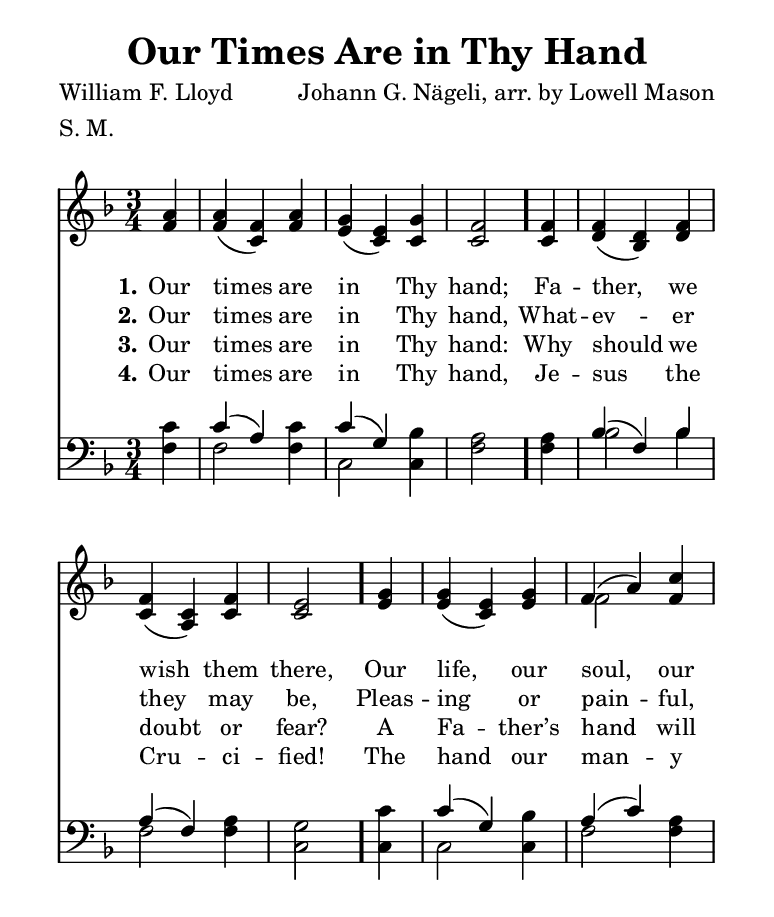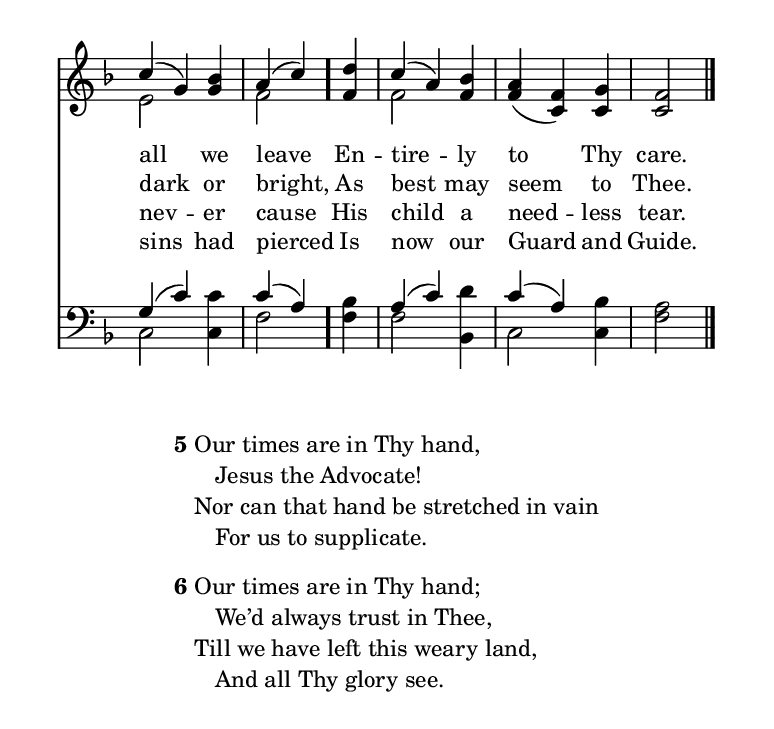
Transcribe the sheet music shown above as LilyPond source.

\include "common/global.ily"
\paper {
  \include "common/paper.ily"
  ragged-bottom = ##t
}

\header{
  hymnnumber = "257"
  title = "Our Times Are in Thy Hand"
  tunename = "Dennis" % from Metrical Index of Tunes
  meter = "S. M." % from Metrical Index of Tunes
  poet = "William F. Lloyd" % see https://hymnary.org/text/my_times_are_in_thy_hand_my_god_i_wish
  composer = "Johann G. Nägeli, arr. by Lowell Mason" % see https://hymnary.org/tune/dennis_nageli
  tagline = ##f
}

global = {
  \include "common/overrides.ily"
  \override Staff.TimeSignature.style = #'numbered
  \time 3/4
  \override Score.MetronomeMark.transparent = ##t % hide all fermata changes too
  \tempo 4=80
  \key f \major
  \partial 4
  \autoBeamOff
}

notesSoprano = {
\global
\relative c'' {

  a4 | a( f) a | g( e) g | f2
  f4 | f( d) f | f( c) f | e2 \eogbreak
  g4 | g( e) g | f( a) c | c( g) bes | a( c)
  d4 | c( a) bes | a( f) g | f2 \eogbreak

  \bar "|."

}
}

notesAlto = {
\global
\relative e' {

  f4 | f( c) f | e( c) c | c2
  c4 | d( bes) d | c( a) c | c2
  e4 | e( c) e | f2 f4 | e2 g4 | f2
  f4 | f2 f4 | f( c) c | c2

}
}

notesTenor = {
\global
\relative a {

  c4 | c( a) c | c( g) bes | a2
  a4 | bes( f) bes | a( f) a | g2
  c4 | c( g) bes | a( c) a | g( c) c | c( a)
  bes4 | a( c) d | c( a) bes | a2

}
}

notesBass = {
\global
\relative f {

  f4 | f2 f4 | c2 c4 | f2
  f4 | bes2 bes4 | f2 f4 | c2
  c4 | c2 c4 | f2 f4 | c2 c4 | f2
  f4 | f2 bes,4 | c2 c4 | f2

}
}

wordsA = \lyricmode {
\set stanza = "1."

Our times are in Thy hand; \bar "."
Fa -- ther, we wish them there, \bar "."
Our life, our soul, our all we leave \bar "."
En -- tire -- ly to Thy care. \bar "."

}

wordsB = \lyricmode {
\set stanza = "2."

Our times are in Thy hand,
What -- ev -- er they may be,
Pleas -- ing or pain -- ful, dark or bright,
As best may seem to Thee.

}

wordsC = \lyricmode {
\set stanza = "3."

Our times are in Thy hand:
Why should we doubt or fear?
A Fa -- ther’s hand will nev -- er cause
His child a need -- less tear.

}

wordsD = \lyricmode {
\set stanza = "4."

Our times are in Thy hand,
Je -- sus the Cru -- ci -- fied!
The hand our man -- y sins had pierced
Is now our Guard and Guide.

}

wordsE = \markuplist {

\line { Our times are in Thy hand, }
\line { { \hspace #2 } Jesus the Advocate! }
\line { Nor can that hand be stretched in vain }
\line { { \hspace #2 } For us to supplicate. }

}

wordsF = \markuplist {

\line { Our times are in Thy hand; }
\line { { \hspace #2 } We’d always trust in Thee, }
\line { Till we have left this weary land, }
\line { { \hspace #2 } And all Thy glory see. }

}

\score {
  \context ChoirStaff <<
    \context Staff = upper <<
      \set Staff.autoBeaming = ##f
      \set ChoirStaff.systemStartDelimiter = #'SystemStartBar
      \set ChoirStaff.printPartCombineTexts = ##f
      \partcombine #'(2 . 11) \notesSoprano \notesAlto
      \context NullVoice = sopranos { \voiceOne << \notesSoprano >> }
      \context Lyrics = one   \lyricsto sopranos \wordsA
      \context Lyrics = two   \lyricsto sopranos \wordsB
      \context Lyrics = three \lyricsto sopranos \wordsC
      \context Lyrics = four  \lyricsto sopranos \wordsD
    >>
    \context Staff = men <<
      \set Staff.autoBeaming = ##f
      \clef bass
      \set ChoirStaff.printPartCombineTexts = ##f
      \partcombine #'(2 . 11) \notesTenor \notesBass
    >>
  >>
  \layout {
    \include "common/layout.ily"
  }
  #(cond ((ly:get-option 'eog-midi-permitted) #{ \midi{
    \include "common/midi.ily"
  } #}))
}

\noPageBreak

\markup { \fill-line { \column {
  \line{ \bold 5 \column { \wordsE } } \combine \null \vspace #0.4
  \line{ \bold 6 \column { \wordsF } }
} } }

\version "2.19.49"  % necessary for upgrading to future LilyPond versions.

% vi:set et ts=2 sw=2 ai nocindent syntax=lilypond:
